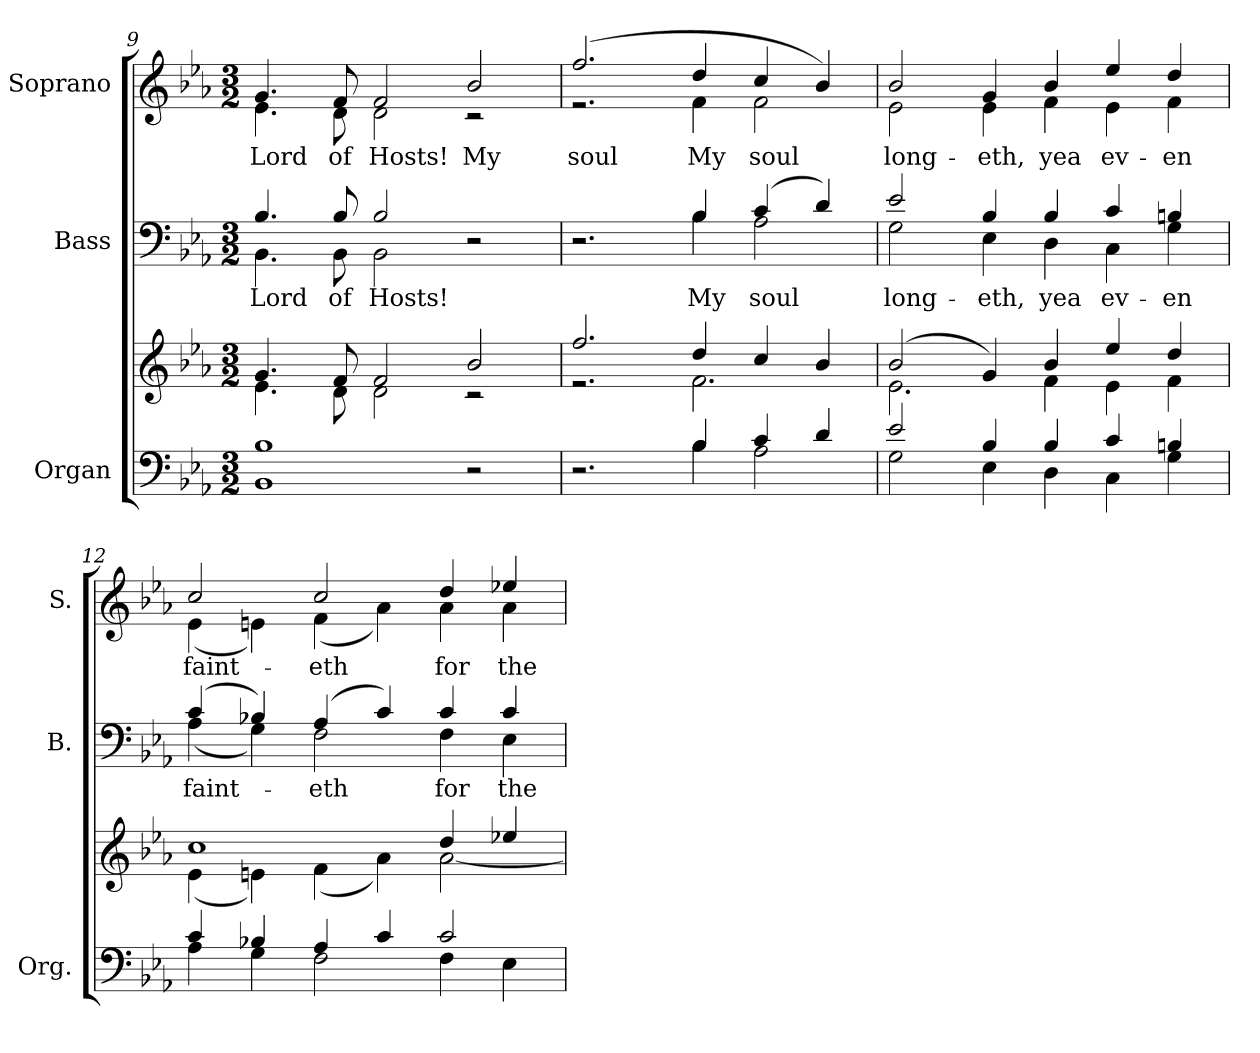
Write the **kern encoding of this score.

**kern	**kern	**kern	**text	**kern	**text
*part3	*part3	*part2	*part2	*part1	*part1
*staff4	*staff3	*staff2	*staff2	*staff1	*staff1
*I"Organ	*	*I"Bass	*	*I"Soprano	*
*I'Org.	*	*I'B.	*	*I'S.	*
!!LO:LB:g=z
*clefF4	*clefG2	*clefF4	*	*clefG2	*
*k[b-e-a-]	*k[b-e-a-]	*k[b-e-a-]	*	*k[b-e-a-]	*
*E-:	*E-:	*E-:	*	*E-:	*
*M3/2	*M3/2	*M3/2	*	*M3/2	*
=9	=9	=9	=9	=9	=9
*	*^	*^	*	*	*
!	!	!	!	!	!LO:LY:b:color=#000000	!	!
*	*	*	*	*	*	*^	*
!	!	!	!	!	!	!	!	!LO:LY:b:color=#000000
1BB-i 1B-i	4.gi/	4.e-i\	4.B-i/	4.BB-i\	Lord	4.gi/	4.e-i\	Lord
!	!	!	!	!	!LO:LY:b:color=#000000	!	!	!
!	!	!	!	!	!	!	!	!LO:LY:b:color=#000000
.	8fi/	8di\	8B-i/	8BB-i\	of	8fi/	8di\	of
!	!	!	!	!	!LO:LY:b:color=#000000	!	!	!
!	!	!	!	!	!	!	!	!LO:LY:b:color=#000000
.	2fi/	2di\	2B-i/	2BB-i\	Hosts!	2fi/	2di\	Hosts!
!	!	!	!	!	!	!	!	!LO:LY:a:color=#000000
2r	2b-i/	2r	2r	2ryy	.	2b-i/	2r	My
=10	=10	=10	=10	=10	=10	=10	=10	=10
*^	*	*	*	*	*	*	*	*
!	!	!	!	!	!	!	!	!	!LO:LY:a:color=#000000
2.r	2.ryy	2.ffi/	2.r	2.r	2.ryy	.	(2.ffi/	2.r	soul
!	!	!	!	!	!	!LO:LY:b:color=#000000	!	!	!
!	!	!	!	!	!	!	!	!	!LO:LY:b:color=#000000
4B-i/	4B-i\	4ddi/	2.fi\	4B-i/	4B-i\	My	4ddi/	4fi\	My
!	!	!	!	!	!	!LO:LY:b:color=#000000	!	!	!
!	!	!	!	!	!	!	!	!	!LO:LY:b:color=#000000
4ci/	2A-i\	4cci/	.	(4ci/	2A-i\	soul	4cci/	2fi\	soul
4di/	.	4b-i/	.	4di/)	.	.	4b-i/)	.	.
=11	=11	=11	=11	=11	=11	=11	=11	=11	=11
!	!	!	!	!	!	!LO:LY:b:color=#000000	!	!	!
!	!	!	!	!	!	!	!	!	!LO:LY:b:color=#000000
2e-i/	2Gi\	(2b-i/	2.e-i\	2e-i/	2Gi\	long-	2b-i/	2e-i\	long-
!	!	!	!	!	!	!LO:LY:b:color=#000000	!	!	!
!	!	!	!	!	!	!	!	!	!LO:LY:b:color=#000000
4B-i/	4E-i\	4gi/)	.	4B-i/	4E-i\	-eth,	4gi/	4e-i\	-eth,
!	!	!	!	!	!	!LO:LY:b:color=#000000	!	!	!
!	!	!	!	!	!	!	!	!	!LO:LY:b:color=#000000
4B-i/	4Di\	4b-i/	4fi\	4B-i/	4Di\	yea	4b-i/	4fi\	yea
!	!	!	!	!	!	!LO:LY:b:color=#000000	!	!	!
!	!	!	!	!	!	!	!	!	!LO:LY:b:color=#000000
4ci/	4Ci\	4ee-i/	4e-i\	4ci/	4Ci\	ev-	4ee-i/	4e-i\	ev-
!	!	!	!	!	!	!LO:LY:b:color=#000000	!	!	!
!	!	!	!	!	!	!	!	!	!LO:LY:b:color=#000000
4Bni/	4Gi\	4ddi/	4fi\	4Bni/	4Gi\	-en	4ddi/	4fi\	-en
=12	=12	=12	=12	=12	=12	=12	=12	=12	=12
!	!	!	!	!	!	!LO:LY:b:color=#000000	!	!	!
!	!	!	!	!	!	!	!	!	!LO:LY:b:color=#000000
4ci/	4A-i\	1cci	(4e-i\	(4ci/	(4A-i\	faint-	2cci/	(4e-i\	faint-
4B-Xi/	4Gi\	.	4eni\)	4B-Xi/)	4Gi\)	.	.	4eni\)	.
!	!	!	!	!	!	!LO:LY:b:color=#000000	!	!	!
!	!	!	!	!	!	!	!	!	!LO:LY:b:color=#000000
4A-i/	2Fi\	.	(4fi\	(4A-i/	2Fi\	-eth	2cci/	(4fi\	-eth
4ci/	.	.	4a-i\)	4ci/)	.	.	.	4a-i\)	.
!	!	!	!	!	!	!LO:LY:b:color=#000000	!	!	!
!	!	!	!	!	!	!	!	!	!LO:LY:b:color=#000000
2ci/	4Fi\	4ddi/	[<2a-i\	4ci/	4Fi\	for	4ddi/	4a-i\	for
!	!	!	!	!	!	!LO:LY:b:color=#000000	!	!	!
!	!	!	!	!	!	!	!	!	!LO:LY:b:color=#000000
.	4E-i\	4ee-Xi/	.	4ci/	4E-i\	the	4ee-Xi/	4a-i\	the
*v	*v	*	*	*v	*v	*	*v	*v	*
*	*v	*v	*	*	*	*
=	=	=	=	=	=
*-	*-	*-	*-	*-	*-
